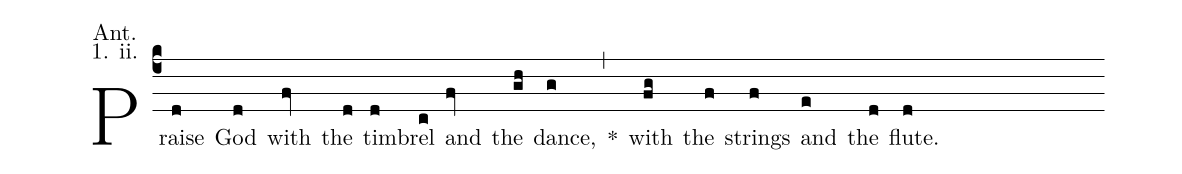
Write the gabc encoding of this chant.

annotation: Ant.;
annotation: 1. ii.;
%%
(c4) Praise(d) God(d) with(fv) the(d) tim(d)brel(c) and(fv) the(gh) dance,(g) <sp>*</sp>(,) with(fg) the(f) strings(f) and(e) the(d) flute.(d)
